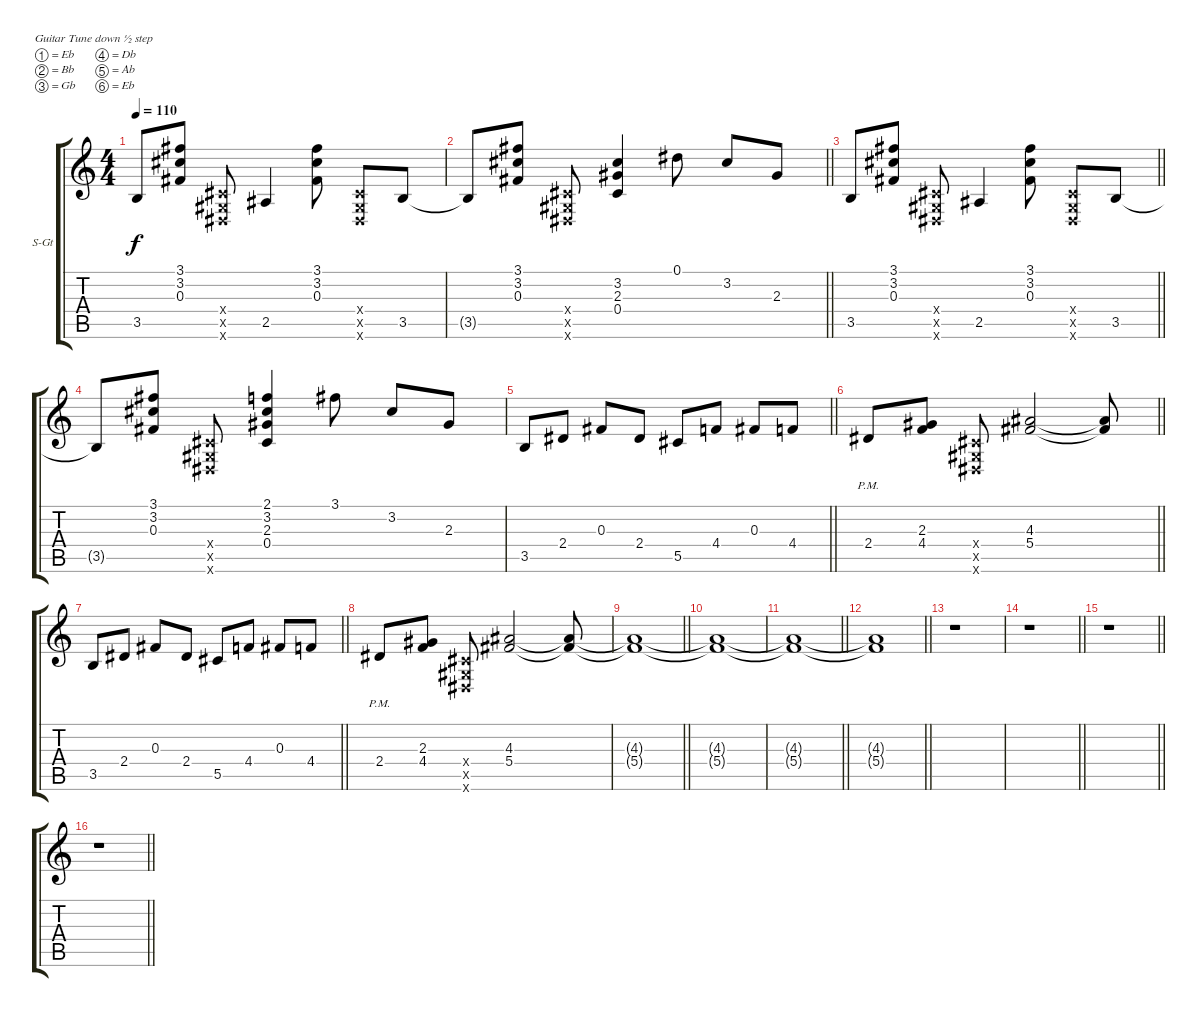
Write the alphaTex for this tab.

\bracketExtendMode groupsimilarinstruments
\firstSystemTrackNameOrientation horizontal
\otherSystemsTrackNameOrientation horizontal
\track ("Lead Guitar" "S-Gt") {instrument acousticguitarsteel}
\staff {score tabs}
\tuning (Eb4 Bb3 Gb3 Db3 Ab2 Eb2)
\ts (4 4)
\tempo 110
\clef g2
\ks c
3.5.8{dy f} (3.1 3.2 0.3).8 (0.4{x} 0.5{x} 0.6{x}).8 2.5.4 (3.1 3.2 0.3).8 (0.4{x} 0.5{x} 0.6{x}).8 3.5.8 |
\barLineRight lightlight
3.5{t}.8 (3.1 3.2 0.3).8 (0.4{x} 0.5{x} 0.6{x}).8 (3.2 2.3 0.4).4 0.1.8 3.2.8 2.3.8 |
\barLineRight lightlight
3.5.8 (3.1 3.2 0.3).8 (0.4{x} 0.5{x} 0.6{x}).8 2.5.4 (3.1 3.2 0.3).8 (0.4{x} 0.5{x} 0.6{x}).8 3.5.8 |
3.5{t}.8 (3.1 3.2 0.3).8 (0.4{x} 0.5{x} 0.6{x}).8 (2.1 3.2 2.3 0.4).4 3.1.8 3.2.8 2.3.8 |
\barLineRight lightlight
3.5.8 2.4.8 0.3.8 2.4.8 5.5.8 4.4.8 0.3.8 4.4.8 |
\barLineRight lightlight
2.4{pm}.8 (2.3 4.4).8 (0.4{x} 0.5{x} 0.6{x}).8 (4.3 5.4).2 (4.3{t} 5.4{t}).8 |
\barLineRight lightlight
3.5.8 2.4.8 0.3.8 2.4.8 5.5.8 4.4.8 0.3.8 4.4.8 |
2.4{pm}.8 (2.3 4.4).8 (0.4{x} 0.5{x} 0.6{x}).8 (4.3 5.4).2 (4.3{t} 5.4{t}).8 |
\barLineRight lightlight
(4.3{t} 5.4{t}).1 |
(4.3{t} 5.4{t}).1 |
\barLineRight lightlight
(4.3{t} 5.4{t}).1 |
\barLineRight lightlight
(4.3{t} 5.4{t}).1 |
r.1 |
\barLineRight lightlight
r.1 |
\barLineRight lightlight
r.1 |
\barLineRight lightlight
r.1
